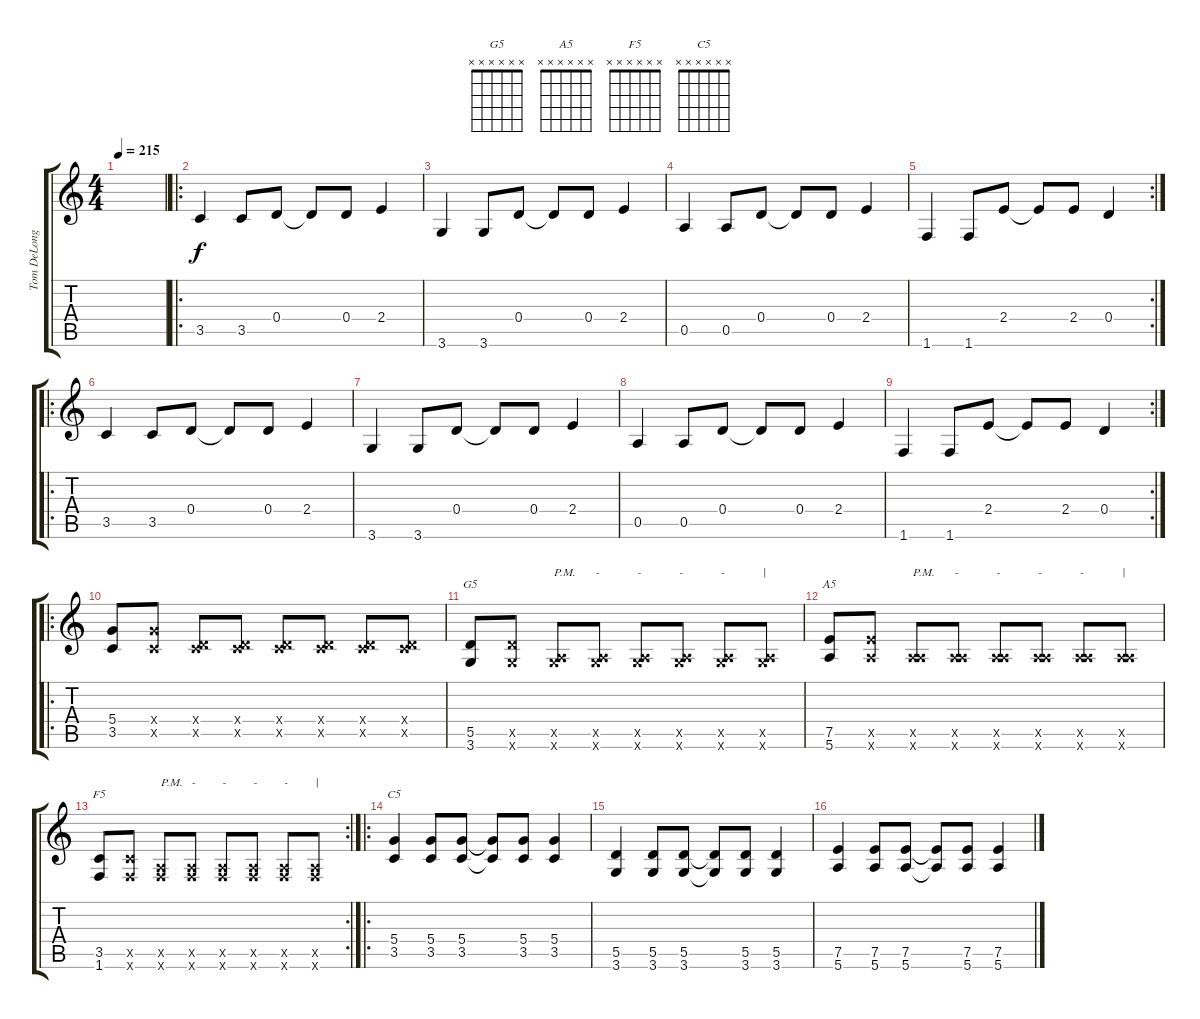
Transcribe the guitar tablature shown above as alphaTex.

\track ("Tom DeLonge Distortion" "Tom DeLong") {instrument distortionguitar}
\staff {score tabs}
\tuning (E4 B3 G3 D3 A2 E2) {hide}
\chord ("G5" x x x x x x)
\chord ("A5" x x x x x x)
\chord ("F5" x x x x x x)
\chord ("C5" x x x x x x)
\ts (4 4)
\tempo 215
\clef g2
\ks c
|
\ro
3.5.4 3.5.8 0.4.8 0.4{t}.8 0.4.8 2.4.4 |
3.6.4 3.6.8 0.4.8 0.4{t}.8 0.4.8 2.4.4 |
0.5.4 0.5.8 0.4.8 0.4{t}.8 0.4.8 2.4.4 |
\rc 2
1.6.4 1.6.8 2.4.8 2.4{t}.8 2.4.8 0.4.4 |
\ro
3.5.4 3.5.8 0.4.8 0.4{t}.8 0.4.8 2.4.4 |
3.6.4 3.6.8 0.4.8 0.4{t}.8 0.4.8 2.4.4 |
0.5.4 0.5.8 0.4.8 0.4{t}.8 0.4.8 2.4.4 |
\rc 2
1.6.4 1.6.8 2.4.8 2.4{t}.8 2.4.8 0.4.4 |
\ro
(5.4 3.5).8 (5.4{x} 3.5{x}).8 (0.4{x} 3.5{x}).8 (0.4{x} 3.5{x}).8 (0.4{x} 3.5{x}).8 (0.4{x} 3.5{x}).8 (0.4{x} 3.5{x}).8 (0.4{x} 3.5{x}).8 |
(5.5 3.6).8{ch "G5"} (5.5{x} 3.6{x}).8 (0.5{x} 3.6{x}).8{txt "P.M."} (0.5{x} 3.6{x}).8{txt "-"} (0.5{x} 3.6{x}).8{txt "-"} (0.5{x} 3.6{x}).8{txt "-"} (0.5{x} 3.6{x}).8{txt "-"} (0.5{x} 3.6{x}).8{txt "|"} |
(7.5 5.6).8{ch "A5"} (7.5{x} 5.6{x}).8 (0.5{x} 5.6{x}).8{txt "P.M."} (0.5{x} 5.6{x}).8{txt "-"} (0.5{x} 5.6{x}).8{txt "-"} (0.5{x} 5.6{x}).8{txt "-"} (0.5{x} 5.6{x}).8{txt "-"} (0.5{x} 5.6{x}).8{txt "|"} |
\rc 2
(3.5 1.6).8{ch "F5"} (3.5{x} 1.6{x}).8 (0.5{x} 1.6{x}).8{txt "P.M."} (0.5{x} 1.6{x}).8{txt "-"} (0.5{x} 1.6{x}).8{txt "-"} (0.5{x} 1.6{x}).8{txt "-"} (0.5{x} 1.6{x}).8{txt "-"} (0.5{x} 1.6{x}).8{txt "|"} |
\ro
(5.4 3.5).4{ch "C5"} (5.4 3.5).8 (5.4 3.5).8 (5.4{t} 3.5{t}).8 (5.4 3.5).8 (5.4 3.5).4 |
(5.5 3.6).4 (5.5 3.6).8 (5.5 3.6).8 (5.5{t} 3.6{t}).8 (5.5 3.6).8 (5.5 3.6).4 |
(7.5 5.6).4 (7.5 5.6).8 (7.5 5.6).8 (7.5{t} 5.6{t}).8 (7.5 5.6).8 (7.5 5.6).4
